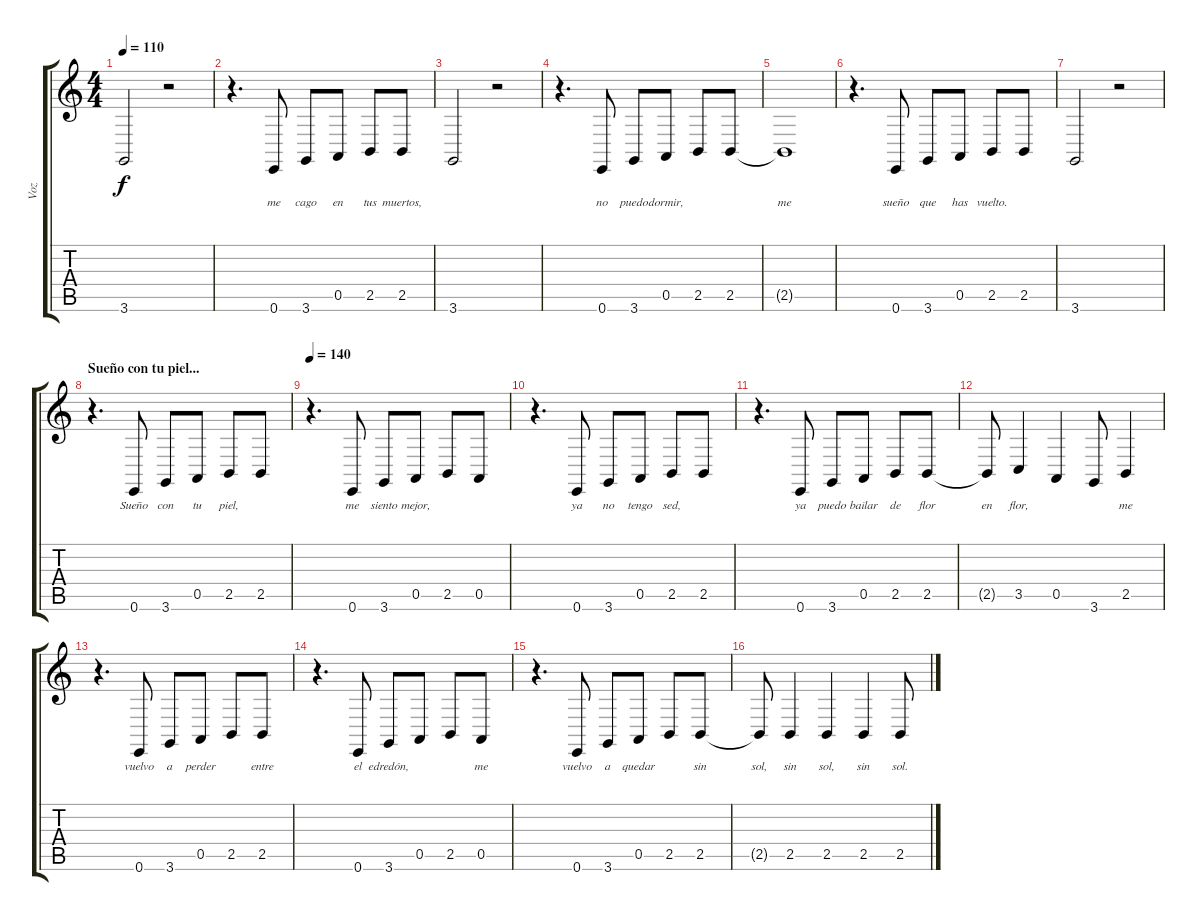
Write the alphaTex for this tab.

\track ("Voz" "Voz") {instrument altosax}
\staff {score tabs}
\tuning (E4 B3 G3 D3 A2 E2) {hide}
\ts (4 4)
\tempo 110
\clef g2
\ks c
3.6.2{lyrics (0 "") lyrics (1 "") lyrics (2 "") lyrics (3 "") lyrics (4 "") dy f} r.2 |
r.4{d} 0.6.8{lyrics (0 "me") lyrics (1 "") lyrics (2 "") lyrics (3 "") lyrics (4 "")} 3.6.8{lyrics (0 "cago") lyrics (1 "") lyrics (2 "") lyrics (3 "") lyrics (4 "")} 0.5.8{lyrics (0 "en") lyrics (1 "") lyrics (2 "") lyrics (3 "") lyrics (4 "")} 2.5.8{lyrics (0 "tus") lyrics (1 "") lyrics (2 "") lyrics (3 "") lyrics (4 "")} 2.5.8{lyrics (0 "muertos,") lyrics (1 "") lyrics (2 "") lyrics (3 "") lyrics (4 "")} |
3.6.2{lyrics (0 "") lyrics (1 "") lyrics (2 "") lyrics (3 "") lyrics (4 "")} r.2 |
r.4{d} 0.6.8{lyrics (0 "no") lyrics (1 "") lyrics (2 "") lyrics (3 "") lyrics (4 "")} 3.6.8{lyrics (0 "puedo") lyrics (1 "") lyrics (2 "") lyrics (3 "") lyrics (4 "")} 0.5.8{lyrics (0 "dormir,") lyrics (1 "") lyrics (2 "") lyrics (3 "") lyrics (4 "")} 2.5.8{lyrics (0 "") lyrics (1 "") lyrics (2 "") lyrics (3 "") lyrics (4 "")} 2.5.8{lyrics (0 "") lyrics (1 "") lyrics (2 "") lyrics (3 "") lyrics (4 "")} |
2.5{t}.1{lyrics (0 "me") lyrics (1 "") lyrics (2 "") lyrics (3 "") lyrics (4 "")} |
r.4{d} 0.6.8{lyrics (0 "sueño") lyrics (1 "") lyrics (2 "") lyrics (3 "") lyrics (4 "")} 3.6.8{lyrics (0 "que") lyrics (1 "") lyrics (2 "") lyrics (3 "") lyrics (4 "")} 0.5.8{lyrics (0 "has") lyrics (1 "") lyrics (2 "") lyrics (3 "") lyrics (4 "")} 2.5.8{lyrics (0 "vuelto.") lyrics (1 "") lyrics (2 "") lyrics (3 "") lyrics (4 "")} 2.5.8 |
3.6.2 r.2 |
\section ("" "Sueño con tu piel...")
r.4{d} 0.6.8{lyrics (0 "") lyrics (1 "Sueño") lyrics (2 "") lyrics (3 "") lyrics (4 "")} 3.6.8{lyrics (0 "") lyrics (1 "con") lyrics (2 "") lyrics (3 "") lyrics (4 "")} 0.5.8{lyrics (0 "") lyrics (1 "tu") lyrics (2 "") lyrics (3 "") lyrics (4 "")} 2.5.8{lyrics (0 "") lyrics (1 "piel,") lyrics (2 "") lyrics (3 "") lyrics (4 "")} 2.5.8{lyrics (0 "") lyrics (1 "") lyrics (2 "") lyrics (3 "") lyrics (4 "")} |
\tempo 140
r.4{d} 0.6.8{lyrics (0 "") lyrics (1 "me") lyrics (2 "") lyrics (3 "") lyrics (4 "")} 3.6.8{lyrics (0 "") lyrics (1 "siento") lyrics (2 "") lyrics (3 "") lyrics (4 "")} 0.5.8{lyrics (0 "") lyrics (1 "mejor,") lyrics (2 "") lyrics (3 "") lyrics (4 "")} 2.5.8{lyrics (0 "") lyrics (1 "") lyrics (2 "") lyrics (3 "") lyrics (4 "")} 0.5.8{lyrics (0 "") lyrics (1 "") lyrics (2 "") lyrics (3 "") lyrics (4 "")} |
r.4{d} 0.6.8{lyrics (0 "") lyrics (1 "ya") lyrics (2 "") lyrics (3 "") lyrics (4 "")} 3.6.8{lyrics (0 "") lyrics (1 "no") lyrics (2 "") lyrics (3 "") lyrics (4 "")} 0.5.8{lyrics (0 "") lyrics (1 "tengo") lyrics (2 "") lyrics (3 "") lyrics (4 "")} 2.5.8{lyrics (0 "") lyrics (1 "sed,") lyrics (2 "") lyrics (3 "") lyrics (4 "")} 2.5.8{lyrics (0 "") lyrics (1 "") lyrics (2 "") lyrics (3 "") lyrics (4 "")} |
r.4{d} 0.6.8{lyrics (0 "") lyrics (1 "ya") lyrics (2 "") lyrics (3 "") lyrics (4 "")} 3.6.8{lyrics (0 "") lyrics (1 "puedo") lyrics (2 "") lyrics (3 "") lyrics (4 "")} 0.5.8{lyrics (0 "") lyrics (1 "bailar") lyrics (2 "") lyrics (3 "") lyrics (4 "")} 2.5.8{lyrics (0 "") lyrics (1 "de") lyrics (2 "") lyrics (3 "") lyrics (4 "")} 2.5.8{lyrics (0 "") lyrics (1 "flor") lyrics (2 "") lyrics (3 "") lyrics (4 "")} |
2.5{t}.8{lyrics (0 "") lyrics (1 "en") lyrics (2 "") lyrics (3 "") lyrics (4 "")} 3.5.4{lyrics (0 "") lyrics (1 "flor,") lyrics (2 "") lyrics (3 "") lyrics (4 "")} 0.5.4{lyrics (0 "") lyrics (1 "") lyrics (2 "") lyrics (3 "") lyrics (4 "")} 3.6.8{lyrics (0 "") lyrics (1 "") lyrics (2 "") lyrics (3 "") lyrics (4 "")} 2.5.4{lyrics (0 "") lyrics (1 "me") lyrics (2 "") lyrics (3 "") lyrics (4 "")} |
r.4{d} 0.6.8{lyrics (0 "") lyrics (1 "vuelvo") lyrics (2 "") lyrics (3 "") lyrics (4 "")} 3.6.8{lyrics (0 "") lyrics (1 "a") lyrics (2 "") lyrics (3 "") lyrics (4 "")} 0.5.8{lyrics (0 "") lyrics (1 "perder") lyrics (2 "") lyrics (3 "") lyrics (4 "")} 2.5.8{lyrics (0 "") lyrics (1 "") lyrics (2 "") lyrics (3 "") lyrics (4 "")} 2.5.8{lyrics (0 "") lyrics (1 "entre") lyrics (2 "") lyrics (3 "") lyrics (4 "")} |
r.4{d} 0.6.8{lyrics (0 "") lyrics (1 "el") lyrics (2 "") lyrics (3 "") lyrics (4 "")} 3.6.8{lyrics (0 "") lyrics (1 "edredón,") lyrics (2 "") lyrics (3 "") lyrics (4 "")} 0.5.8{lyrics (0 "") lyrics (1 "") lyrics (2 "") lyrics (3 "") lyrics (4 "")} 2.5.8{lyrics (0 "") lyrics (1 "") lyrics (2 "") lyrics (3 "") lyrics (4 "")} 0.5.8{lyrics (0 "") lyrics (1 "me") lyrics (2 "") lyrics (3 "") lyrics (4 "")} |
r.4{d} 0.6.8{lyrics (0 "") lyrics (1 "vuelvo") lyrics (2 "") lyrics (3 "") lyrics (4 "")} 3.6.8{lyrics (0 "") lyrics (1 "a") lyrics (2 "") lyrics (3 "") lyrics (4 "")} 0.5.8{lyrics (0 "") lyrics (1 "quedar") lyrics (2 "") lyrics (3 "") lyrics (4 "")} 2.5.8{lyrics (0 "") lyrics (1 "") lyrics (2 "") lyrics (3 "") lyrics (4 "")} 2.5.8{lyrics (0 "") lyrics (1 "sin") lyrics (2 "") lyrics (3 "") lyrics (4 "")} |
2.5{t}.8{lyrics (0 "") lyrics (1 "sol,") lyrics (2 "") lyrics (3 "") lyrics (4 "")} 2.5.4{lyrics (0 "") lyrics (1 "sin") lyrics (2 "") lyrics (3 "") lyrics (4 "")} 2.5.4{lyrics (0 "") lyrics (1 "sol,") lyrics (2 "") lyrics (3 "") lyrics (4 "")} 2.5.4{lyrics (0 "") lyrics (1 "sin") lyrics (2 "") lyrics (3 "") lyrics (4 "")} 2.5.8{lyrics (0 "") lyrics (1 "sol.") lyrics (2 "") lyrics (3 "") lyrics (4 "")}
